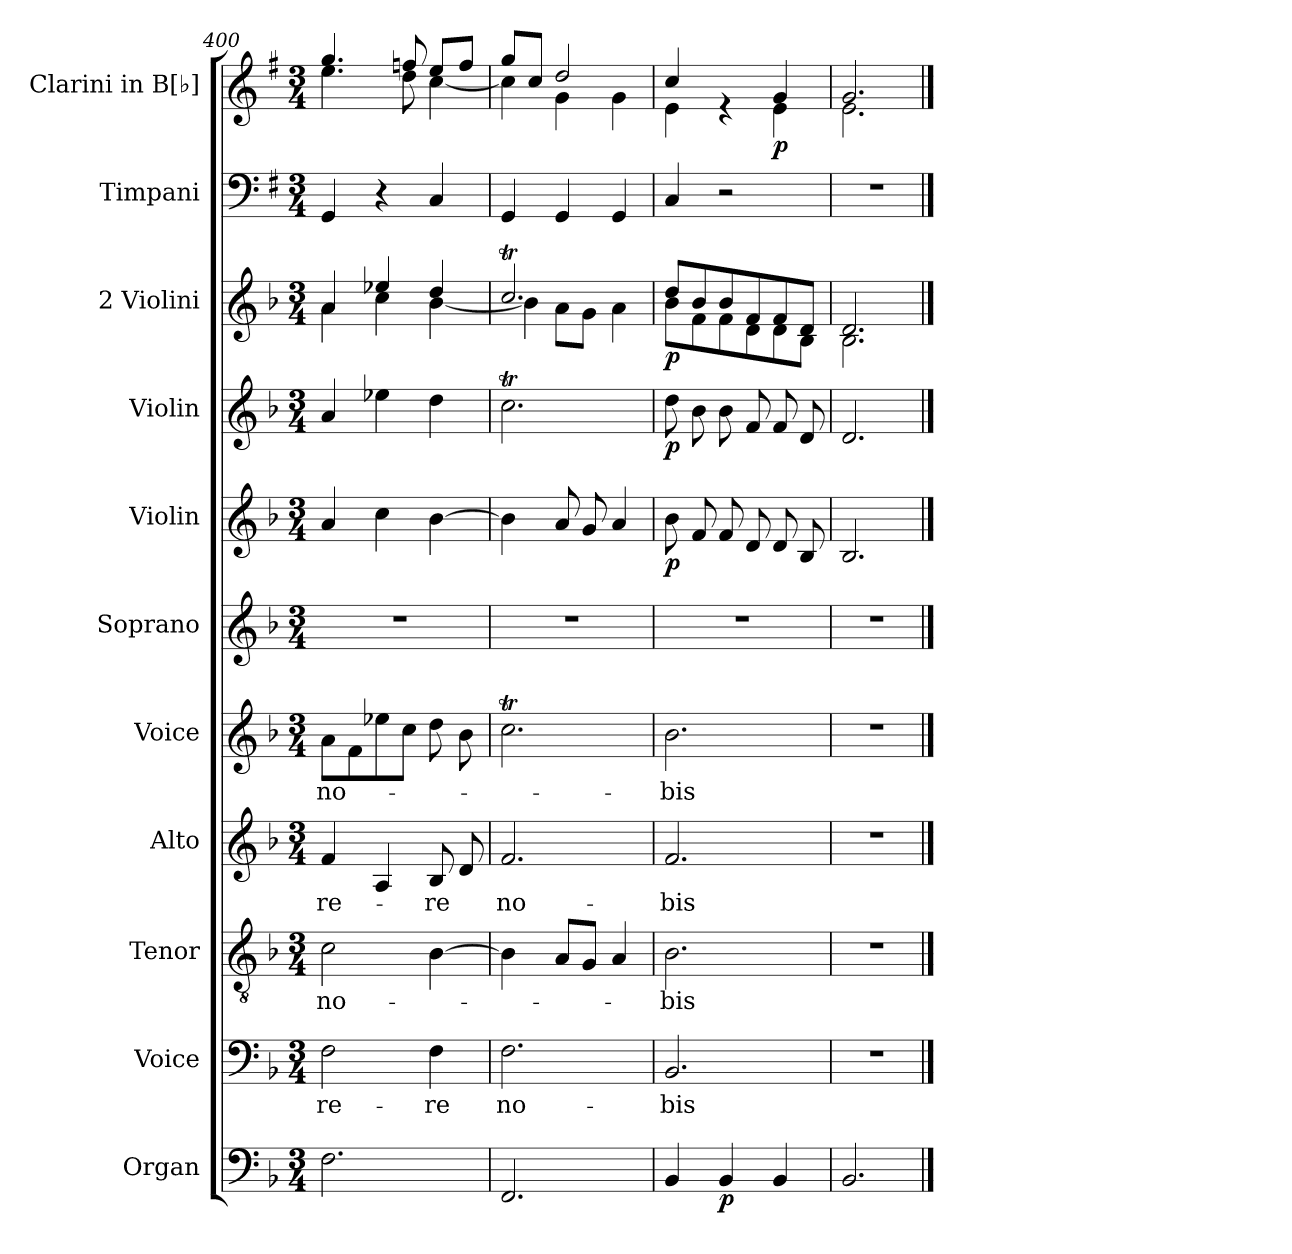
**kern	**dynam	**kern	**text	**kern	**text	**kern	**text	**kern	**text	**kern	**kern	**dynam	**kern	**dynam	**kern	**dynam	**kern	**kern	**dynam
*part11	*part11	*part10	*part10	*part9	*part9	*part8	*part8	*part7	*part7	*part6	*part5	*part5	*part4	*part4	*part3	*part3	*part2	*part1	*part1
*staff11	*staff11	*staff10	*staff10	*staff9	*staff9	*staff8	*staff8	*staff7	*staff7	*staff6	*staff5	*staff5	*staff4	*staff4	*staff3	*staff3	*staff2	*staff1	*staff1
*I"Organ	*	*I"Voice	*	*I"Tenor	*	*I"Alto	*	*I"Voice	*	*I"Soprano	*I"Violin	*	*I"Violin	*	*I"2 Violini	*	*I"Timpani	*I"Clarini in B[♭]	*
*	*	*	*	*	*	*	*	*	*	*I'S.	*I'Vln	*	*I'Vln	*	*I'Vln	*	*I'T	*I'C	*
*clefF4	*	*clefF4	*	*clefGv2	*	*clefG2	*	*clefG2	*	*clefG2	*clefG2	*	*clefG2	*	*clefG2	*	*clefF4	*clefG2	*
*	*	*	*	*	*	*	*	*	*	*	*	*	*	*	*	*	*ITrd1c2	*ITrd1c2	*
*k[b-]	*	*k[b-]	*	*k[b-]	*	*k[b-]	*	*k[b-]	*	*k[b-]	*k[b-]	*	*k[b-]	*	*k[b-]	*	*k[b-]	*k[b-]	*
*M3/4	*	*M3/4	*	*M3/4	*	*M3/4	*	*M3/4	*	*M3/4	*M3/4	*	*M3/4	*	*M3/4	*	*M3/4	*M3/4	*
=400	=400	=400	=400	=400	=400	=400	=400	=400	=400	=400	=400	=400	=400	=400	=400	=400	=400	=400	=400
!	!	!	!LO:LY:b	!	!LO:LY:b	!	!LO:LY:b	!	!LO:LY:b	!	!	!	!	!	!	!	!	!	!LO:DY:b
*	*	*	*	*	*	*	*	*	*	*	*	*	*	*	*^	*	*	*^	*
2.F\	.	2F\	-re-	2c\	no-	4f/	-re-	8a\L	no-	2.r	4a/	.	4a/	.	4a/	4a\	.	4FF/	4.ff/	4.dd\	other-dynamics
.	.	.	.	.	.	.	.	8f\	.	.	.	.	.	.	.	.	.	.	.	.	.
.	.	.	.	.	.	4A/	.	8ee-X\	.	.	4cc\	.	4ee-X\	.	4ee-X/	4cc\	.	4r	.	.	.
.	.	.	.	.	.	.	.	8cc\J	.	.	.	.	.	.	.	.	.	.	8ee-X/	8cc\	.
!	!	!	!LO:LY:b	!	!	!	!LO:LY:b	!	!	!	!	!	!	!	!	!	!	!	!	!	!
.	.	4F\	-re	[4B-\	.	8B-/	-re	8dd\	.	.	[4b-\	.	4dd\	.	4dd/	[4b-\	.	4BB-/	8dd/L	[4b-\	.
.	.	.	.	.	.	8d/	.	8b-\	.	.	.	.	.	.	.	.	.	.	8ee-/J	.	.
=401	=401	=401	=401	=401	=401	=401	=401	=401	=401	=401	=401	=401	=401	=401	=401	=401	=401	=401	=401	=401	=401
!	!	!	!LO:LY:b	!	!	!	!LO:LY:b	!	!	!	!	!	!	!	!	!	!	!	!	!	!
2.FF/	.	2.F\	no-	4B-\]	.	2.f/	no-	2.ccT\	.	2.r	4b-\]	.	2.ccT\	.	2.ccT/	4b-\]	.	4FF/	8ff/L	4b-\]	.
.	.	.	.	.	.	.	.	.	.	.	.	.	.	.	.	.	.	.	8b-/J	.	.
.	.	.	.	8A/L	.	.	.	.	.	.	8a/	.	.	.	.	8a\L	.	4FF/	2cc/	4f\	.
.	.	.	.	8G/J	.	.	.	.	.	.	8g/	.	.	.	.	8g\J	.	.	.	.	.
.	.	.	.	4A/	.	.	.	.	.	.	4a/	.	.	.	.	4a\	.	4FF/	.	4f\	.
=402	=402	=402	=402	=402	=402	=402	=402	=402	=402	=402	=402	=402	=402	=402	=402	=402	=402	=402	=402	=402	=402
!	!	!	!LO:LY:b	!	!LO:LY:b	!	!LO:LY:b	!	!LO:LY:b	!	!	!LO:DY:b	!	!LO:DY:b	!	!	!LO:DY:b	!	!	!	!
4BB-/	.	2.BB-/	-bis	2.B-\	-bis	2.f/	-bis	2.b-\	-bis	2.r	8b-\	p	8dd\	p	8dd/L	8b-\L	p	4BB-/	4b-/	4d\	.
.	.	.	.	.	.	.	.	.	.	.	8f/	.	8b-\	.	8b-/	8f\	.	.	.	.	.
!	!LO:DY:b	!	!	!	!	!	!	!	!	!	!	!	!	!	!	!	!	!	!	!	!
4BB-/	p	.	.	.	.	.	.	.	.	.	8f/	.	8b-\	.	8b-/	8f\	.	2r	4re	4ryy	.
.	.	.	.	.	.	.	.	.	.	.	8d/	.	8f/	.	8f/	8d\	.	.	.	.	.
!	!	!	!	!	!	!	!	!	!	!	!	!	!	!	!	!	!	!	!	!	!LO:DY:b
4BB-/	.	.	.	.	.	.	.	.	.	.	8d/	.	8f/	.	8f/	8d\	.	.	4f/	4d\	p
.	.	.	.	.	.	.	.	.	.	.	8B-/	.	8d/	.	8d/J	8B-\J	.	.	.	.	.
=403	=403	=403	=403	=403	=403	=403	=403	=403	=403	=403	=403	=403	=403	=403	=403	=403	=403	=403	=403	=403	=403
2.BB-/	.	2.r	.	2.r	.	2.r	.	2.r	.	2.r	2.B-/	.	2.d/	.	2.d/	2.B-\	.	2.r	2.f/	2.d\	.
*	*	*	*	*	*	*	*	*	*	*	*	*	*	*	*v	*v	*	*	*v	*v	*
==	==	==	==	==	==	==	==	==	==	==	==	==	==	==	==	==	==	==	==
*-	*-	*-	*-	*-	*-	*-	*-	*-	*-	*-	*-	*-	*-	*-	*-	*-	*-	*-	*-
